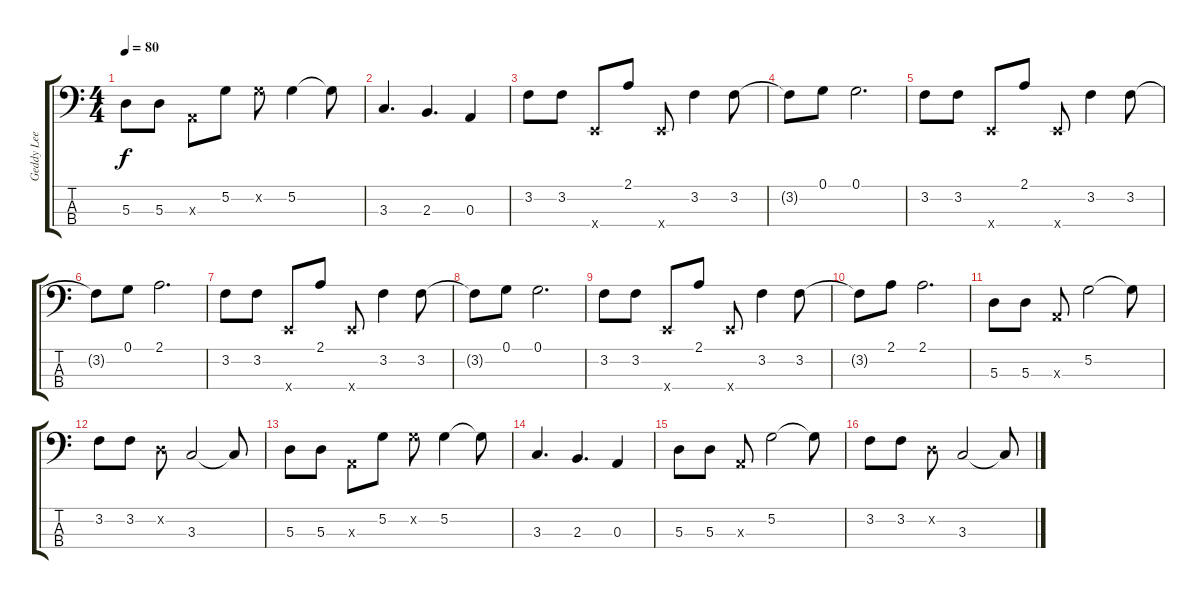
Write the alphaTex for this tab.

\track ("Geddy Lee" "Geddy Lee") {instrument electricbassfinger}
\staff {score tabs}
\tuning (G2 D2 A1 E1) {hide}
\ts (4 4)
\tempo 80
\clef f4
\ks c
5.3.8{dy f} 5.3.8 0.3{x}.8 5.2.8 5.2{x}.8 5.2.4 5.2{t}.8 |
3.3.4{d} 2.3.4{d} 0.3.4 |
3.2.8 3.2.8 0.4{x}.8 2.1.8 0.4{x}.8 3.2.4 3.2.8 |
3.2{t}.8 0.1.8 0.1.2{d} |
3.2.8 3.2.8 0.4{x}.8 2.1.8 0.4{x}.8 3.2.4 3.2.8 |
3.2{t}.8 0.1.8 2.1.2{d} |
3.2.8 3.2.8 0.4{x}.8 2.1.8 0.4{x}.8 3.2.4 3.2.8 |
3.2{t}.8 0.1.8 0.1.2{d} |
3.2.8 3.2.8 0.4{x}.8 2.1.8 0.4{x}.8 3.2.4 3.2.8 |
3.2{t}.8 2.1.8 2.1.2{d} |
5.3.8 5.3.8 0.3{x}.8 5.2.2 5.2{t}.8 |
3.2.8 3.2.8 0.2{x}.8 3.3.2 3.3{t}.8 |
5.3.8 5.3.8 0.3{x}.8 5.2.8 5.2{x}.8 5.2.4 5.2{t}.8 |
3.3.4{d} 2.3.4{d} 0.3.4 |
5.3.8 5.3.8 0.3{x}.8 5.2.2 5.2{t}.8 |
3.2.8 3.2.8 0.2{x}.8 3.3.2 3.3{t}.8
